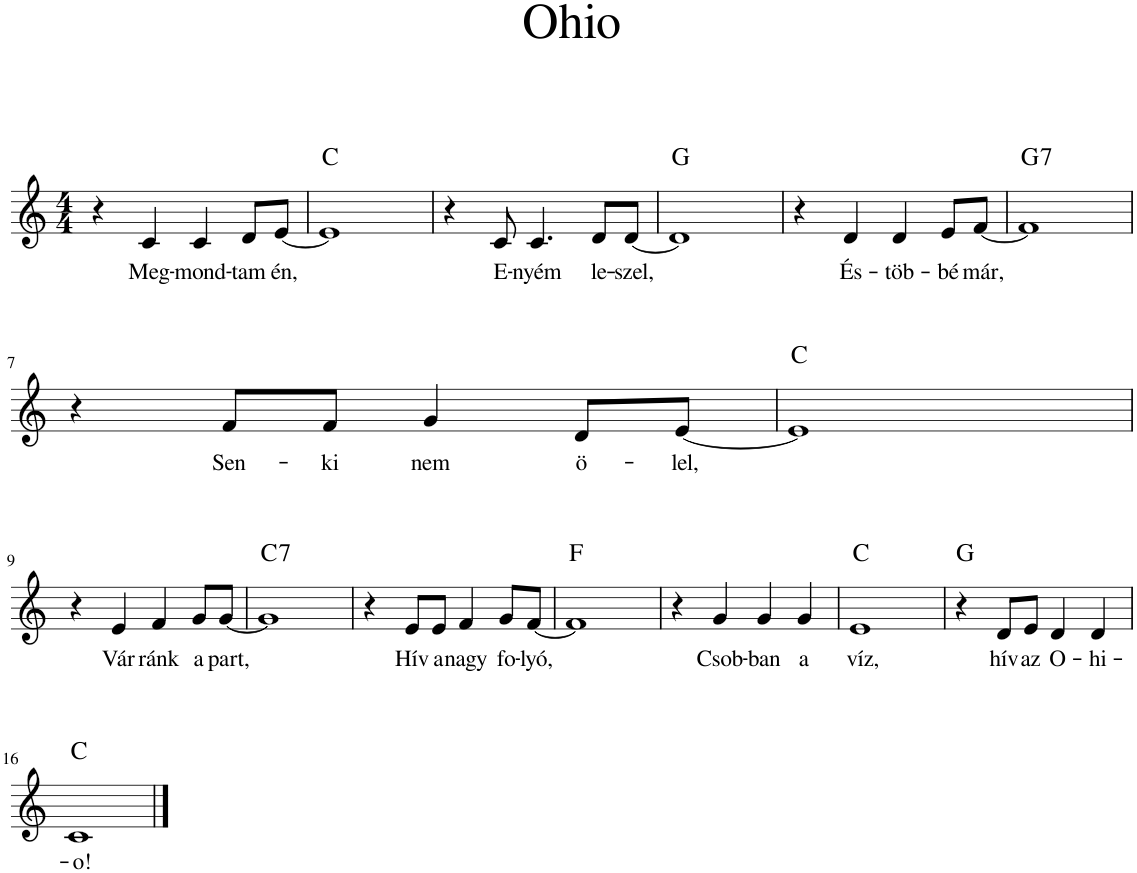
**kern	**text	**harte
*part1	*part1	*part1
*staff1	*staff1	*
*I"Piano	*	*
*I'Pno	*	*
*clefG2	*	*
*k[]	*	*
*M4/4	*	*
=1	=1	=1
4r	.	.
!	!LO:LY:b	!
4c/	Meg-	.
!	!LO:LY:b	!
4c/	-mond-	.
!	!LO:LY:b	!
8d/L	-tam	.
!	!LO:LY:b	!
[8e/J	én,	.
=2	=2	=2
!	!	!LO:H:kt=N.C.
1e]	.	N
=3	=3	=3
4r	.	.
!	!LO:LY:b	!
8c/	E-	.
!	!LO:LY:b	!
4.c/	-nyém	.
!	!LO:LY:b	!
8d/L	le-	.
!	!LO:LY:b	!
[8d/J	-szel,	.
=4	=4	=4
!	!	!LO:H:kt=N.C.
1d]	.	N
=5	=5	=5
4r	.	.
!	!LO:LY:b	!
4d/	És-	.
!	!LO:LY:b	!
4d/	-töb-	.
!	!LO:LY:b	!
8e/L	-bé	.
!	!LO:LY:b	!
[8f/J	már,	.
=6	=6	=6
!	!	!LO:H:kt=7
1f]	.	G:7
!!LO:LB:g=z
=7	=7	=7
4r	.	.
!	!LO:LY:b	!
8f/L	Sen-	.
!	!LO:LY:b	!
8f/J	-ki	.
!	!LO:LY:b	!
4g/	nem	.
!	!LO:LY:b	!
8d/L	ö-	.
!	!LO:LY:b	!
[8e/J	-lel,	.
=8	=8	=8
!	!	!LO:H:kt=N.C.
1e]	.	N
!!LO:LB:g=z
=9	=9	=9
4r	.	.
!	!LO:LY:b	!
4e/	Vár	.
!	!LO:LY:b	!
4f/	ránk	.
!	!LO:LY:b	!
8g/L	a	.
!	!LO:LY:b	!
[8g/J	part,	.
=10	=10	=10
!	!	!LO:H:kt=7
1g]	.	C:7
=11	=11	=11
4r	.	.
!	!LO:LY:b	!
8e/L	Hív	.
!	!LO:LY:b	!
8e/J	a	.
!	!LO:LY:b	!
4f/	nagy	.
!	!LO:LY:b	!
8g/L	fo-	.
!	!LO:LY:b	!
[8f/J	-lyó,	.
=12	=12	=12
!	!	!LO:H:kt=N.C.
1f]	.	N
=13	=13	=13
4r	.	.
!	!LO:LY:b	!
4g/	Csob-	.
!	!LO:LY:b	!
4g/	-ban	.
!	!LO:LY:b	!
4g/	a	.
=14	=14	=14
!	!LO:LY:b	!LO:H:kt=N.C.
1e	víz,	N
=15	=15	=15
!	!	!LO:H:kt=N.C.
4r	.	N
!	!LO:LY:b	!
8d/L	hív	.
!	!LO:LY:b	!
8e/J	az	.
!	!LO:LY:b	!
4d/	O-	.
!	!LO:LY:b	!
4d/	-hi-	.
!!LO:LB:g=z
=16	=16	=16
!	!LO:LY:b	!LO:H:kt=N.C.
1c	-o!	N
==	==	==
*-	*-	*-
